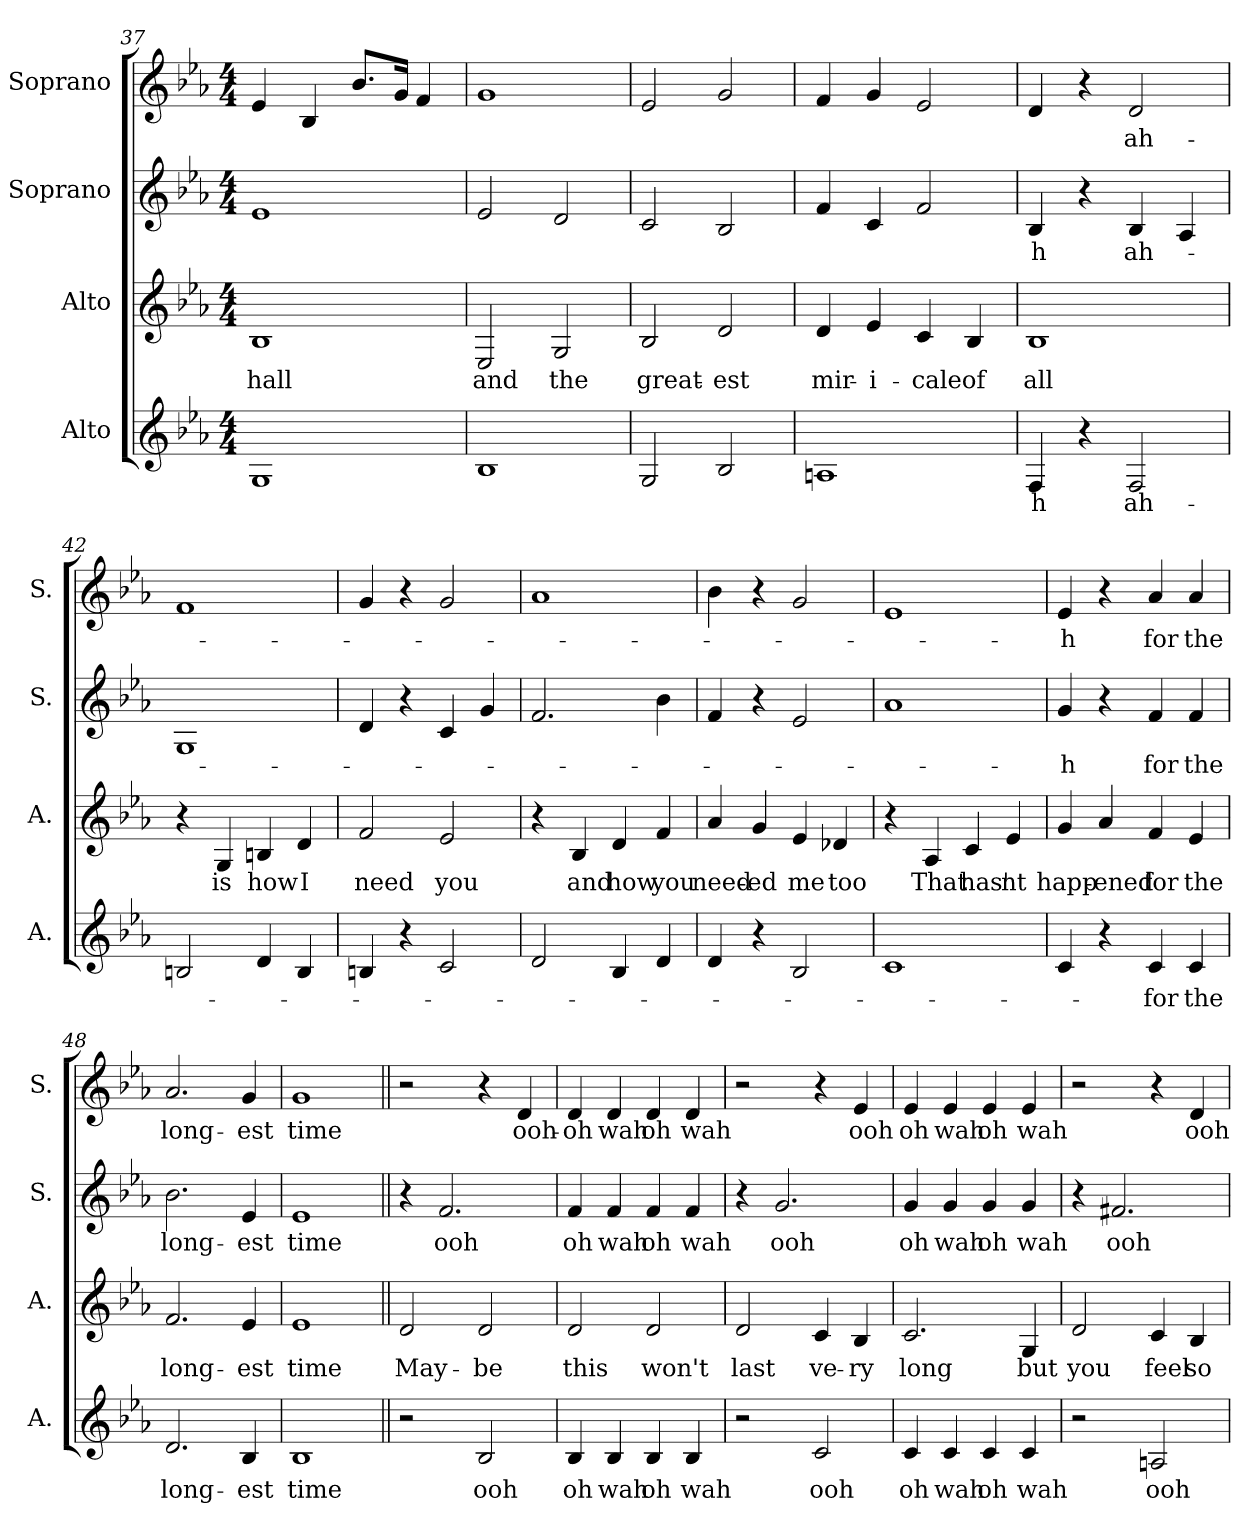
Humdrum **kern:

**kern	**text	**kern	**text	**kern	**text	**kern	**text
*part4	*part4	*part3	*part3	*part2	*part2	*part1	*part1
*staff4	*staff4	*staff3	*staff3	*staff2	*staff2	*staff1	*staff1
*I"Alto	*	*I"Alto	*	*I"Soprano	*	*I"Soprano	*
*I'A.	*	*I'A.	*	*I'S.	*	*I'S.	*
*clefG2	*	*clefG2	*	*clefG2	*	*clefG2	*
*k[b-e-a-]	*	*k[b-e-a-]	*	*k[b-e-a-]	*	*k[b-e-a-]	*
*M4/4	*	*M4/4	*	*M4/4	*	*M4/4	*
=37	=37	=37	=37	=37	=37	=37	=37
1G	.	1B-	hall	1e-	.	4e-/	.
.	.	.	.	.	.	4B-/	.
.	.	.	.	.	.	8.b-/L	.
.	.	.	.	.	.	16g/Jk	.
.	.	.	.	.	.	4f/	.
=38	=38	=38	=38	=38	=38	=38	=38
1B-	.	2E-/	and	2e-/	.	1g	.
.	.	2G/	the	2d/	.	.	.
=39	=39	=39	=39	=39	=39	=39	=39
2G/	.	2B-/	great-	2c/	.	2e-/	.
2B-/	.	2d/	-est	2B-/	.	2g/	.
=40	=40	=40	=40	=40	=40	=40	=40
1An	.	4d/	mir-	4f/	.	4f/	.
.	.	4e-/	-i-	4c/	.	4g/	.
.	.	4c/	-cale	2f/	.	2e-/	.
.	.	4B-/	of	.	.	.	.
!!LO:LB:g=z
=41	=41	=41	=41	=41	=41	=41	=41
4F/	-h	1B-	all	4B-/	-h	4d/	.
4r	.	.	.	4r	.	4r	.
2F/	ah-	.	.	4B-/	ah-	2d/	-ah-
.	.	.	.	4A-/	.	.	.
=42	=42	=42	=42	=42	=42	=42	=42
2Bn/	.	4r	.	1G	.	1f	.
.	.	4G/	is	.	.	.	.
4d/	.	4Bn/	how	.	.	.	.
4B/	.	4d/	I	.	.	.	.
=43	=43	=43	=43	=43	=43	=43	=43
4Bn/	.	2f/	need	4d/	.	4g/	.
4r	.	.	.	4r	.	4r	.
2c/	.	2e-/	you	4c/	.	2g/	.
.	.	.	.	4g/	.	.	.
=44	=44	=44	=44	=44	=44	=44	=44
2d/	.	4r	.	2.f/	.	1a-	.
.	.	4B-/	and	.	.	.	.
4B-/	.	4d/	how	.	.	.	.
4d/	.	4f/	you	4b-\	.	.	.
=45	=45	=45	=45	=45	=45	=45	=45
4d/	.	4a-/	need-	4f/	.	4b-\	.
4r	.	4g/	-ed	4r	.	4r	.
2B-/	.	4e-/	me	2e-/	.	2g/	.
.	.	4d-X/	too	.	.	.	.
=46	=46	=46	=46	=46	=46	=46	=46
1c	.	4r	.	1a-	.	1e-	.
.	.	4A-/	That	.	.	.	.
.	.	4c/	has'	.	.	.	.
.	.	4e-/	nt	.	.	.	.
!!LO:LB:g=z
=47	=47	=47	=47	=47	=47	=47	=47
4c/	.	4g/	happ-	4g/	-h	4e-/	h
4r	.	4a-/	-ened	4r	.	4r	.
4c/	for	4f/	for	4f/	for	4a-/	for
4c/	the	4e-/	the	4f/	the	4a-/	the
=48	=48	=48	=48	=48	=48	=48	=48
2.d/	long-	2.f/	long-	2.b-\	long-	2.a-/	long-
4B-/	-est	4e-/	-est	4e-/	-est	4g/	-est
=49	=49	=49	=49	=49	=49	=49	=49
1B-	time	1e-	time	1e-	time	1g	time
=50||	=50||	=50||	=50||	=50||	=50||	=50||	=50||
2r	.	2d/	May-	4r	.	2r	.
.	.	.	.	2.f/	ooh	.	.
2B-/	ooh	2d/	-be	.	.	4r	.
.	.	.	.	.	.	4d/	ooh-
=51	=51	=51	=51	=51	=51	=51	=51
4B-/	oh	2d/	this	4f/	oh	4d/	-oh
4B-/	wah	.	.	4f/	wah	4d/	wah
4B-/	oh	2d/	won't	4f/	oh	4d/	oh
4B-/	wah	.	.	4f/	wah	4d/	wah
=52	=52	=52	=52	=52	=52	=52	=52
2r	.	2d/	last	4r	.	2r	.
.	.	.	.	2.g/	ooh	.	.
2c/	ooh	4c/	ve-	.	.	4r	.
.	.	4B-/	-ry	.	.	4e-/	ooh
!!LO:PB:g=z
=53	=53	=53	=53	=53	=53	=53	=53
4c/	oh	2.c/	long	4g/	oh	4e-/	oh
4c/	wah	.	.	4g/	wah	4e-/	wah
4c/	oh	.	.	4g/	oh	4e-/	oh
4c/	wah	4G/	but	4g/	wah	4e-/	wah
=54	=54	=54	=54	=54	=54	=54	=54
2r	.	2d/	you	4r	.	2r	.
.	.	.	.	2.f#X/	ooh	.	.
2An/	ooh	4c/	feel	.	.	4r	.
.	.	4B-/	so	.	.	4d/	ooh
=	=	=	=	=	=	=	=
*-	*-	*-	*-	*-	*-	*-	*-
